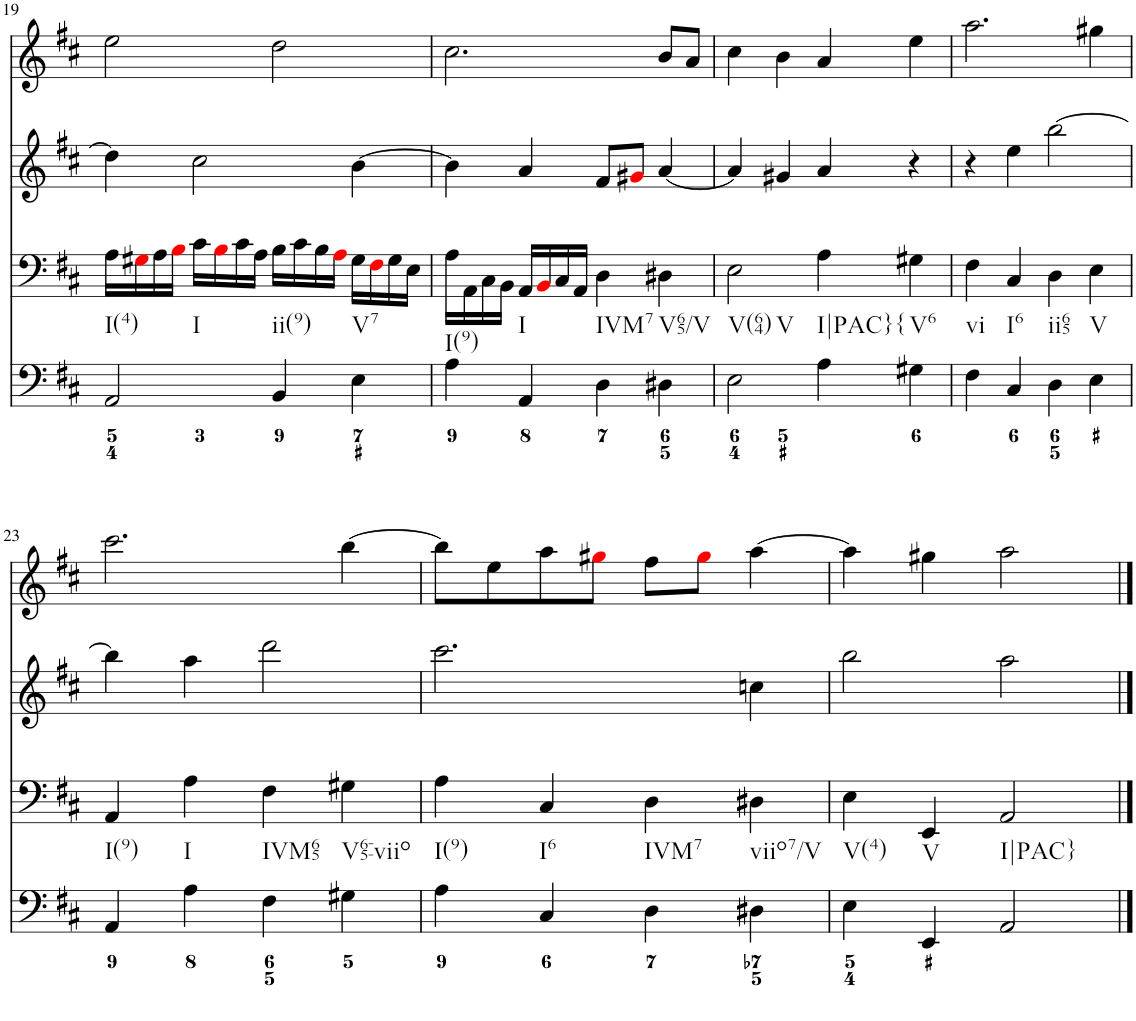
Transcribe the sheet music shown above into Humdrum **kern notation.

**kern	**kern	**kern	**kern
*part4	*part3	*part2	*part1
*staff4	*staff3	*staff2	*staff1
*I"Piano	*I"Piano	*I"Piano	*I"Piano
*I'Pno	*I'Pno	*I'Pno	*I'Pno
!!LO:PB:g=z
*clefF4	*clefF4	*clefG2	*clefG2
*k[f#c#]	*k[f#c#]	*k[f#c#]	*k[f#c#]
*D:	*D:	*D:	*D:
*M4/4	*M4/4	*M4/4	*M4/4
*met(c)	*met(c)	*met(c)	*met(c)
=19	=19	=19	=19
!	!LO:TX:b:t=I(4)	!	!
2AA/	16A\LL	4dd\]	2ee\
.	16G#Xi\	.	.
.	16A\	.	.
.	16Bi\JJ	.	.
!	!LO:TX:b:t=I	!	!
.	16c#\LL	2cc#\	.
.	16Bi\	.	.
.	16c#\	.	.
.	16A\JJ	.	.
!	!LO:TX:b:t=ii(9)	!	!
4BB/	16B\LL	.	2dd\
.	16c#\	.	.
.	16B\	.	.
.	16Ai\JJ	.	.
!	!LO:TX:b:t=V7	!	!
4E\	16G#\LL	[4b\	.
.	16F#i\	.	.
.	16G#\	.	.
.	16E\JJ	.	.
=20	=20	=20	=20
!	!LO:TX:b:t=I(9)	!	!
4A\	16A\LL	4b\]	2.cc#\
.	16AA\	.	.
.	16C#\	.	.
.	16BB\JJ	.	.
!	!LO:TX:b:t=I	!	!
4AA/	16AA/LL	4a/	.
.	16BBi/	.	.
.	16C#/	.	.
.	16AA/JJ	.	.
!	!LO:TX:b:t=IVM7	!	!
4D\	4D\	8f#/L	.
.	.	8g#Xi/J	.
!	!LO:TX:b:t=V65/V	!	!
4D#X\	4D#X\	[4a/	8b/L
.	.	.	8a/J
=21	=21	=21	=21
!	!LO:TX:b:t=V(64)	!	!
!	!LO:TX:b:t=V	!	!
2E\	2E\	4a/]	4cc#\
.	.	4g#X/	4b\
!	!LO:TX:b:t=I|PAC}{	!	!
4A\	4A\	4a/	4a/
!	!LO:TX:b:t=V6	!	!
4G#X\	4G#X\	4r	4ee\
=22	=22	=22	=22
!	!LO:TX:b:t=vi	!	!
4F#\	4F#\	4r	2.aa\
!	!LO:TX:b:t=I6	!	!
4C#/	4C#/	4ee\	.
!	!LO:TX:b:t=ii65	!	!
4D\	4D\	[2bb\	.
!	!LO:TX:b:t=V	!	!
4E\	4E\	.	4gg#X\
!!LO:LB:g=z
=23	=23	=23	=23
!	!LO:TX:b:t=I(9)	!	!
4AA/	4AA/	4bb\]	2.ccc#\
!	!LO:TX:b:t=I	!	!
4A\	4A\	4aa\	.
!	!LO:TX:b:t=IVM65	!	!
4F#\	4F#\	2ddd\	.
!	!LO:TX:b:t=V65-viio	!	!
4G#X\	4G#X\	.	[4bb\
=24	=24	=24	=24
!	!LO:TX:b:t=I(9)	!	!
4A\	4A\	2.ccc#\	8bb\L]
.	.	.	8ee\
!	!LO:TX:b:t=I6	!	!
4C#/	4C#/	.	8aa\
.	.	.	8gg#Xi\J
!	!LO:TX:b:t=IVM7	!	!
4D\	4D\	.	8ff#\L
.	.	.	8gg#i\J
!	!LO:TX:b:t=viio7/V	!	!
4D#X\	4D#X\	4ccn\	[4aa\
=25	=25	=25	=25
!	!LO:TX:b:t=V(4)	!	!
4E\	4E\	2bb\	4aa\]
!	!LO:TX:b:t=V	!	!
4EE/	4EE/	.	4gg#X\
!	!LO:TX:b:t=I|PAC}	!	!
2AA/	2AA/	2aa\	2aa\
==	==	==	==
*-	*-	*-	*-
